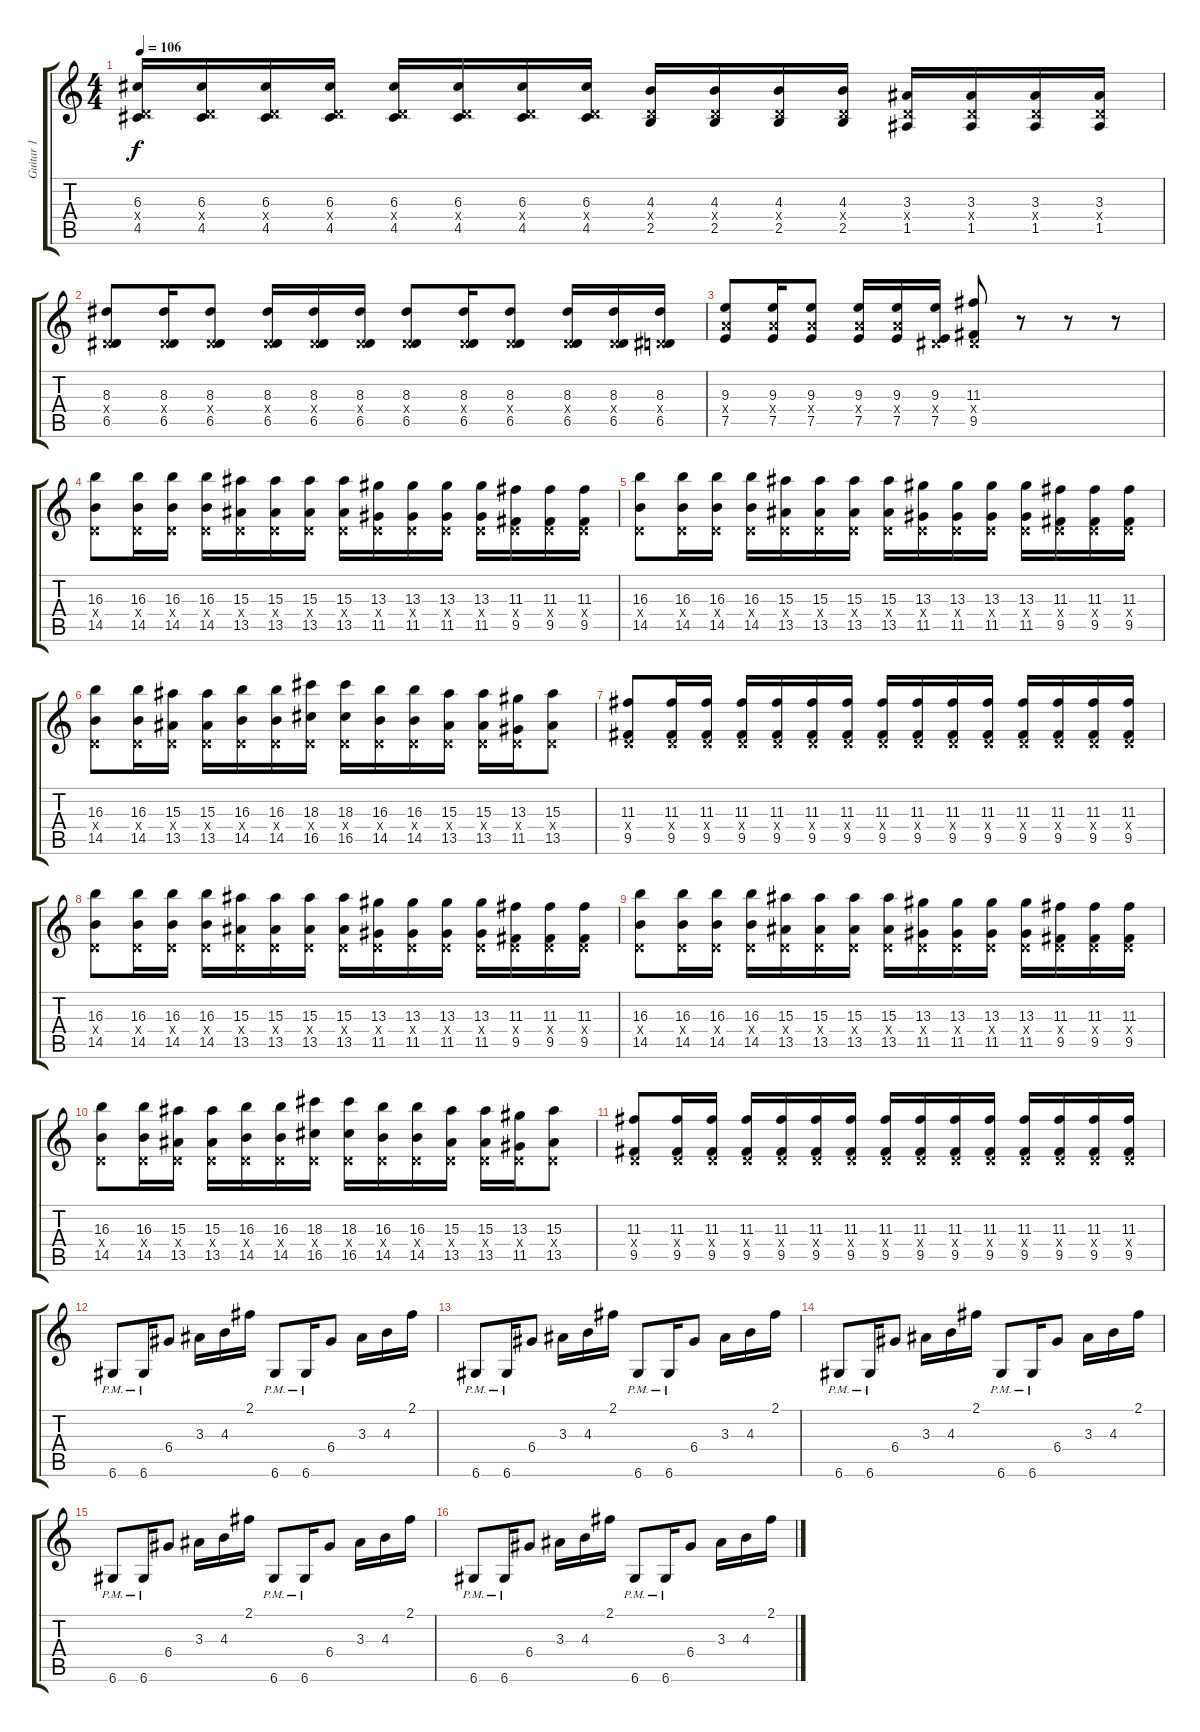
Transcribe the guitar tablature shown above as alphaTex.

\track ("Guitar 1" "Guitar 1") {instrument overdrivenguitar}
\staff {score tabs}
\tuning (E4 B3 G3 D3 A2 D2) {hide}
\ts (4 4)
\tempo 106
\clef g2
\ks c
(6.3 0.4{x} 4.5).16{dy f} (6.3 0.4{x} 4.5).16 (6.3 0.4{x} 4.5).16 (6.3 0.4{x} 4.5).16 (6.3 0.4{x} 4.5).16 (6.3 0.4{x} 4.5).16 (6.3 0.4{x} 4.5).16 (6.3 0.4{x} 4.5).16 (4.3 0.4{x} 2.5).16 (4.3 0.4{x} 2.5).16 (4.3 0.4{x} 2.5).16 (4.3 0.4{x} 2.5).16 (3.3 0.4{x} 1.5).16 (3.3 0.4{x} 1.5).16 (3.3 0.4{x} 1.5).16 (3.3 0.4{x} 1.5).16 |
(8.3 1.4{x} 6.5).8 (8.3 1.4{x} 6.5).16 (8.3 1.4{x} 6.5).8 (8.3 1.4{x} 6.5).16 (8.3 1.4{x} 6.5).16 (8.3 1.4{x} 6.5).16 (8.3 1.4{x} 6.5).8 (8.3 1.4{x} 6.5).16 (8.3 1.4{x} 6.5).8 (8.3 1.4{x} 6.5).16 (8.3 1.4{x} 6.5).16 (8.3 0.4{x} 6.5).16 |
(9.3 7.4{x} 7.5).8 (9.3 7.4{x} 7.5).16 (9.3 7.4{x} 7.5).8 (9.3 7.4{x} 7.5).16 (9.3 7.4{x} 7.5).16 (9.3 1.4{x} 7.5).16 (11.3 1.4{x} 9.5).8 r.8 r.8 r.8 |
(16.3 0.4{x} 14.5).8 (16.3 0.4{x} 14.5).16 (16.3 0.4{x} 14.5).16 (16.3 0.4{x} 14.5).16 (15.3 0.4{x} 13.5).16 (15.3 0.4{x} 13.5).16 (15.3 0.4{x} 13.5).16 (15.3 0.4{x} 13.5).16 (13.3 0.4{x} 11.5).16 (13.3 0.4{x} 11.5).16 (13.3 0.4{x} 11.5).16 (13.3 0.4{x} 11.5).16 (11.3 0.4{x} 9.5).16 (11.3 0.4{x} 9.5).16 (11.3 0.4{x} 9.5).16 |
(16.3 0.4{x} 14.5).8 (16.3 0.4{x} 14.5).16 (16.3 0.4{x} 14.5).16 (16.3 0.4{x} 14.5).16 (15.3 0.4{x} 13.5).16 (15.3 0.4{x} 13.5).16 (15.3 0.4{x} 13.5).16 (15.3 0.4{x} 13.5).16 (13.3 0.4{x} 11.5).16 (13.3 0.4{x} 11.5).16 (13.3 0.4{x} 11.5).16 (13.3 0.4{x} 11.5).16 (11.3 0.4{x} 9.5).16 (11.3 0.4{x} 9.5).16 (11.3 0.4{x} 9.5).16 |
(16.3 0.4{x} 14.5).8 (16.3 0.4{x} 14.5).16 (15.3 0.4{x} 13.5).16 (15.3 0.4{x} 13.5).16 (16.3 0.4{x} 14.5).16 (16.3 0.4{x} 14.5).16 (18.3 0.4{x} 16.5).16 (18.3 0.4{x} 16.5).16 (16.3 0.4{x} 14.5).16 (16.3 0.4{x} 14.5).16 (15.3 0.4{x} 13.5).16 (15.3 0.4{x} 13.5).16 (13.3 0.4{x} 11.5).16 (15.3 0.4{x} 13.5).8 |
(11.3 0.4{x} 9.5).8 (11.3 0.4{x} 9.5).16 (11.3 0.4{x} 9.5).16 (11.3 0.4{x} 9.5).16 (11.3 0.4{x} 9.5).16 (11.3 0.4{x} 9.5).16 (11.3 0.4{x} 9.5).16 (11.3 0.4{x} 9.5).16 (11.3 0.4{x} 9.5).16 (11.3 0.4{x} 9.5).16 (11.3 0.4{x} 9.5).16 (11.3 0.4{x} 9.5).16 (11.3 0.4{x} 9.5).16 (11.3 0.4{x} 9.5).16 (11.3 0.4{x} 9.5).16 |
(16.3 0.4{x} 14.5).8 (16.3 0.4{x} 14.5).16 (16.3 0.4{x} 14.5).16 (16.3 0.4{x} 14.5).16 (15.3 0.4{x} 13.5).16 (15.3 0.4{x} 13.5).16 (15.3 0.4{x} 13.5).16 (15.3 0.4{x} 13.5).16 (13.3 0.4{x} 11.5).16 (13.3 0.4{x} 11.5).16 (13.3 0.4{x} 11.5).16 (13.3 0.4{x} 11.5).16 (11.3 0.4{x} 9.5).16 (11.3 0.4{x} 9.5).16 (11.3 0.4{x} 9.5).16 |
(16.3 0.4{x} 14.5).8 (16.3 0.4{x} 14.5).16 (16.3 0.4{x} 14.5).16 (16.3 0.4{x} 14.5).16 (15.3 0.4{x} 13.5).16 (15.3 0.4{x} 13.5).16 (15.3 0.4{x} 13.5).16 (15.3 0.4{x} 13.5).16 (13.3 0.4{x} 11.5).16 (13.3 0.4{x} 11.5).16 (13.3 0.4{x} 11.5).16 (13.3 0.4{x} 11.5).16 (11.3 0.4{x} 9.5).16 (11.3 0.4{x} 9.5).16 (11.3 0.4{x} 9.5).16 |
(16.3 0.4{x} 14.5).8 (16.3 0.4{x} 14.5).16 (15.3 0.4{x} 13.5).16 (15.3 0.4{x} 13.5).16 (16.3 0.4{x} 14.5).16 (16.3 0.4{x} 14.5).16 (18.3 0.4{x} 16.5).16 (18.3 0.4{x} 16.5).16 (16.3 0.4{x} 14.5).16 (16.3 0.4{x} 14.5).16 (15.3 0.4{x} 13.5).16 (15.3 0.4{x} 13.5).16 (13.3 0.4{x} 11.5).16 (15.3 0.4{x} 13.5).8 |
(11.3 0.4{x} 9.5).8 (11.3 0.4{x} 9.5).16 (11.3 0.4{x} 9.5).16 (11.3 0.4{x} 9.5).16 (11.3 0.4{x} 9.5).16 (11.3 0.4{x} 9.5).16 (11.3 0.4{x} 9.5).16 (11.3 0.4{x} 9.5).16 (11.3 0.4{x} 9.5).16 (11.3 0.4{x} 9.5).16 (11.3 0.4{x} 9.5).16 (11.3 0.4{x} 9.5).16 (11.3 0.4{x} 9.5).16 (11.3 0.4{x} 9.5).16 (11.3 0.4{x} 9.5).16 |
6.6{pm}.8 6.6{pm}.16 6.4.8 3.3.16 4.3.16 2.1.16 6.6{pm}.8 6.6{pm}.16 6.4.8 3.3.16 4.3.16 2.1.16 |
6.6{pm}.8 6.6{pm}.16 6.4.8 3.3.16 4.3.16 2.1.16 6.6{pm}.8 6.6{pm}.16 6.4.8 3.3.16 4.3.16 2.1.16 |
6.6{pm}.8 6.6{pm}.16 6.4.8 3.3.16 4.3.16 2.1.16 6.6{pm}.8 6.6{pm}.16 6.4.8 3.3.16 4.3.16 2.1.16 |
6.6{pm}.8 6.6{pm}.16 6.4.8 3.3.16 4.3.16 2.1.16 6.6{pm}.8 6.6{pm}.16 6.4.8 3.3.16 4.3.16 2.1.16 |
6.6{pm}.8 6.6{pm}.16 6.4.8 3.3.16 4.3.16 2.1.16 6.6{pm}.8 6.6{pm}.16 6.4.8 3.3.16 4.3.16 2.1.16
